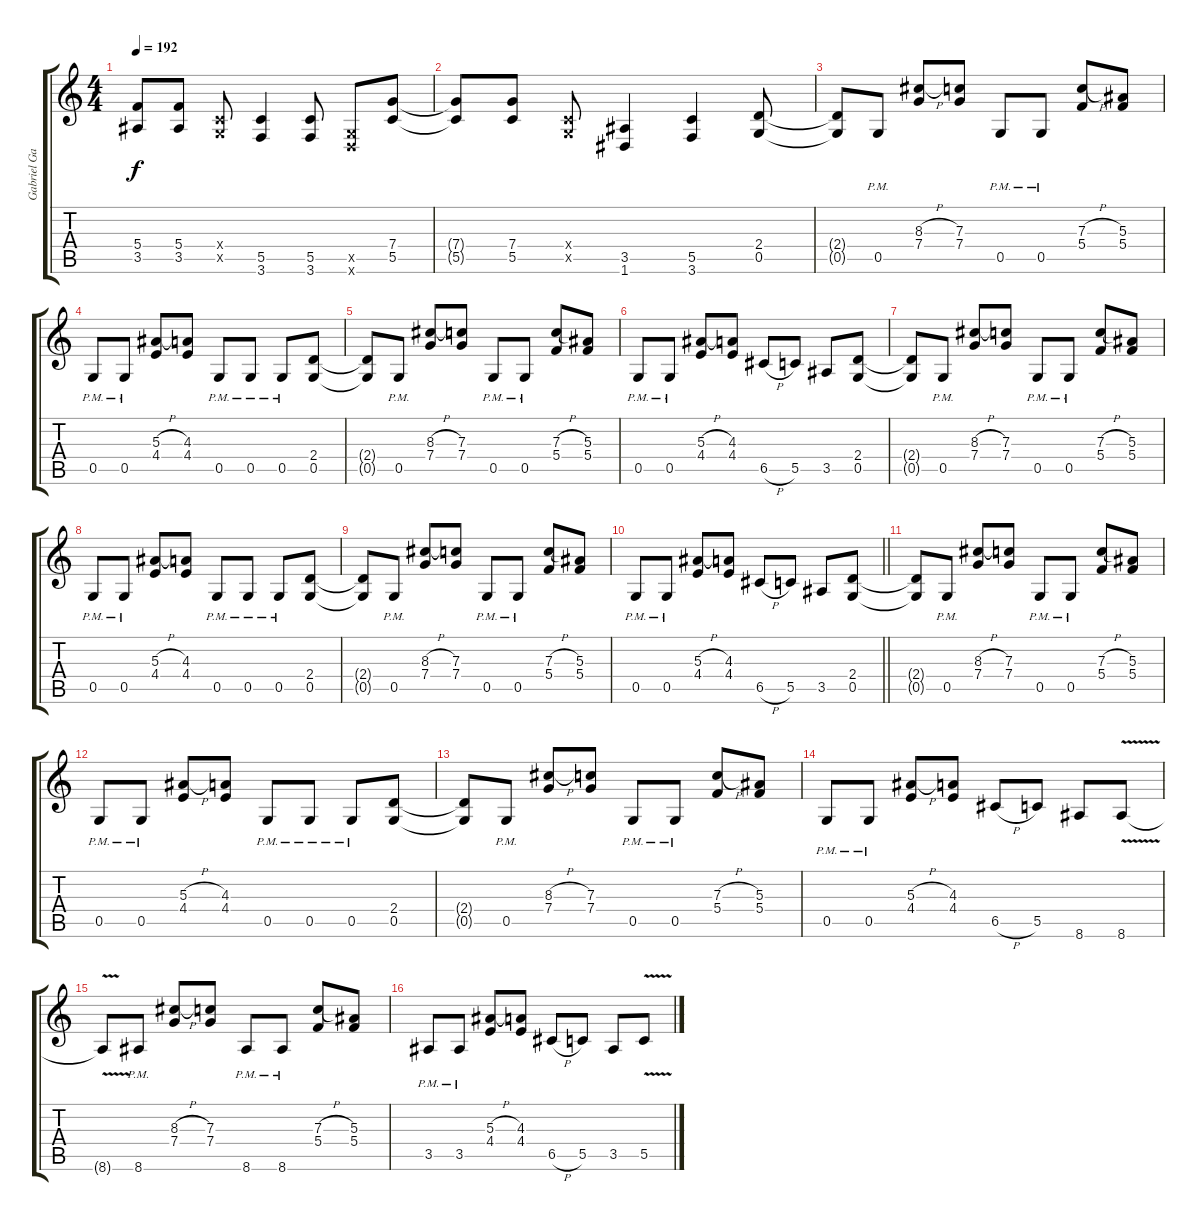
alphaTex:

\track ("Gabriel Garcia" "Gabriel Ga") {instrument distortionguitar}
\staff {score tabs}
\tuning (D4 A3 F3 C3 G2 D2) {hide}
\ts (4 4)
\section ("" "")
\tempo 192
\clef g2
\ks c
(5.4{t} 3.5{t}).8{dy f} (5.4 3.5).8 (0.4{x} 0.5{x}).8 (5.5 3.6).4 (5.5 3.6).8 (0.5{x} 0.6{x}).8 (7.4 5.5).8 |
(7.4{t} 5.5{t}).8 (7.4 5.5).8 (0.4{x} 0.5{x}).8 (3.5 1.6).4 (5.5 3.6).4 (2.4 0.5).8 |
(2.4{t} 0.5{t}).8 0.5{pm}.8 (8.3{h} 7.4).8 (7.3 7.4).8 0.5{pm}.8 0.5{pm}.8 (7.3{h} 5.4).8 (5.3 5.4).8 |
0.5{pm}.8 0.5{pm}.8 (5.3{h} 4.4).8 (4.3 4.4).8 0.5{pm}.8 0.5{pm}.8 0.5{pm}.8 (2.4 0.5).8 |
(2.4{t} 0.5{t}).8 0.5{pm}.8 (8.3{h} 7.4).8 (7.3 7.4).8 0.5{pm}.8 0.5{pm}.8 (7.3{h} 5.4).8 (5.3 5.4).8 |
0.5{pm}.8 0.5{pm}.8 (5.3{h} 4.4).8 (4.3 4.4).8 6.5{h}.8 5.5.8 3.5.8 (2.4 0.5).8 |
(2.4{t} 0.5{t}).8 0.5{pm}.8 (8.3{h} 7.4).8 (7.3 7.4).8 0.5{pm}.8 0.5{pm}.8 (7.3{h} 5.4).8 (5.3 5.4).8 |
0.5{pm}.8 0.5{pm}.8 (5.3{h} 4.4).8 (4.3 4.4).8 0.5{pm}.8 0.5{pm}.8 0.5{pm}.8 (2.4 0.5).8 |
(2.4{t} 0.5{t}).8 0.5{pm}.8 (8.3{h} 7.4).8 (7.3 7.4).8 0.5{pm}.8 0.5{pm}.8 (7.3{h} 5.4).8 (5.3 5.4).8 |
\barLineRight lightlight
0.5{pm}.8 0.5{pm}.8 (5.3{h} 4.4).8 (4.3 4.4).8 6.5{h}.8 5.5.8 3.5.8 (2.4 0.5).8 |
\section ("" "")
(2.4{t} 0.5{t}).8 0.5{pm}.8 (8.3{h} 7.4).8 (7.3 7.4).8 0.5{pm}.8 0.5{pm}.8 (7.3{h} 5.4).8 (5.3 5.4).8 |
0.5{pm}.8 0.5{pm}.8 (5.3{h} 4.4).8 (4.3 4.4).8 0.5{pm}.8 0.5{pm}.8 0.5{pm}.8 (2.4 0.5).8 |
(2.4{t} 0.5{t}).8 0.5{pm}.8 (8.3{h} 7.4).8 (7.3 7.4).8 0.5{pm}.8 0.5{pm}.8 (7.3{h} 5.4).8 (5.3 5.4).8 |
0.5{pm}.8 0.5{pm}.8 (5.3{h} 4.4).8 (4.3 4.4).8 6.5{h}.8 5.5.8 8.6.8 8.6{v}.8 |
8.6{t}.8 8.6{pm}.8 (8.3{h} 7.4).8 (7.3 7.4).8 8.6{pm}.8 8.6{pm}.8 (7.3{h} 5.4).8 (5.3 5.4).8 |
3.5{pm}.8 3.5{pm}.8 (5.3{h} 4.4).8 (4.3 4.4).8 6.5{h}.8 5.5.8 3.5.8 5.5{v}.8
